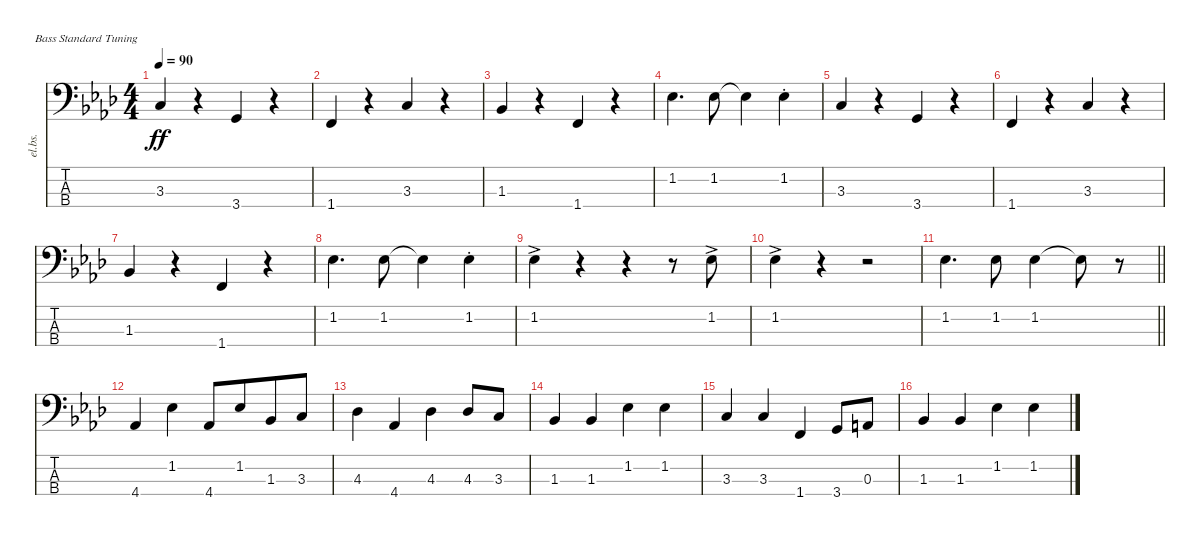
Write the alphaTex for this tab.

\defaultSystemsLayout 4
\bracketExtendMode nobrackets
\track ("Electric Bass" "el.bs.") {defaultSystemsLayout 6 multiBarRest instrument electricbassfinger}
\staff {score tabs}
\tuning (G2 D2 A1 E1)
\ts (4 4)
\tempo 90
\clef f4
\ks ab
3.3{acc forcenatural}.4{dy ff beam Up} r.4{beam Down} 3.4{acc forcenatural}.4{beam Up} r.4{beam Down} |
1.4{acc forcenatural}.4{beam Up} r.4{beam Down} 3.3{acc forcenatural}.4{beam Up} r.4{beam Down} |
1.3{acc b}.4{beam Up} r.4{beam Down} 1.4{acc forcenatural}.4{beam Up} r.4{beam Down} |
1.2{acc b}.4{d beam Down} 1.2{acc b}.8{beam Down} 1.2{t acc b}.4{beam Down} 1.2{st acc b}.4{beam Down} |
3.3{acc forcenatural}.4{beam Up} r.4{beam Down} 3.4{acc forcenatural}.4{beam Up} r.4{beam Down} |
1.4{acc forcenatural}.4{beam Up} r.4{beam Down} 3.3{acc forcenatural}.4{beam Up} r.4{beam Down} |
1.3{acc b}.4{beam Up} r.4{beam Down} 1.4{acc forcenatural}.4{beam Up} r.4{beam Down} |
1.2{acc b}.4{d beam Down} 1.2{acc b}.8{beam Down} 1.2{t acc b}.4{beam Down} 1.2{st acc b}.4{beam Down} |
1.2{ac acc b}.4{beam Down} r.4{beam Down} r.4{beam Down} r.8{beam Down} 1.2{ac acc b}.8{beam Down} |
1.2{ac acc b}.4{beam Down} r.4{beam Down} r.2{beam Down} |
\barLineRight lightlight
1.2{acc b}.4{d beam Down} 1.2{acc b}.8{beam Down} 1.2{acc b}.4{beam Down} 1.2{t acc b}.8{beam Down} r.8{beam Down} |
4.4{acc b}.4{beam Up} 1.2{acc b}.4{beam Down} 4.4{acc b}.8{beam Up beam merge} 1.2{acc b}.8{beam Up beam merge} 1.3{acc b}.8{beam Up beam merge} 3.3{acc forcenatural}.8{beam Up} |
4.3{acc b}.4{beam Down} 4.4{acc b}.4{beam Up} 4.3{acc b}.4{beam Down} 4.3{acc b}.8{beam Up} 3.3{acc forcenatural}.8{beam Up} |
1.3{acc b}.4{beam Up} 1.3{acc b}.4{beam Up} 1.2{acc b}.4{beam Down} 1.2{acc b}.4{beam Down} |
3.3{acc forcenatural}.4{beam Up} 3.3{acc forcenatural}.4{beam Up} 1.4{acc forcenatural}.4{beam Up} 3.4{acc forcenatural}.8{beam Up} 0.3{acc forcenatural}.8{beam Up} |
1.3{acc b}.4{beam Up} 1.3{acc b}.4{beam Up} 1.2{acc b}.4{beam Down} 1.2{acc b}.4{beam Down}
